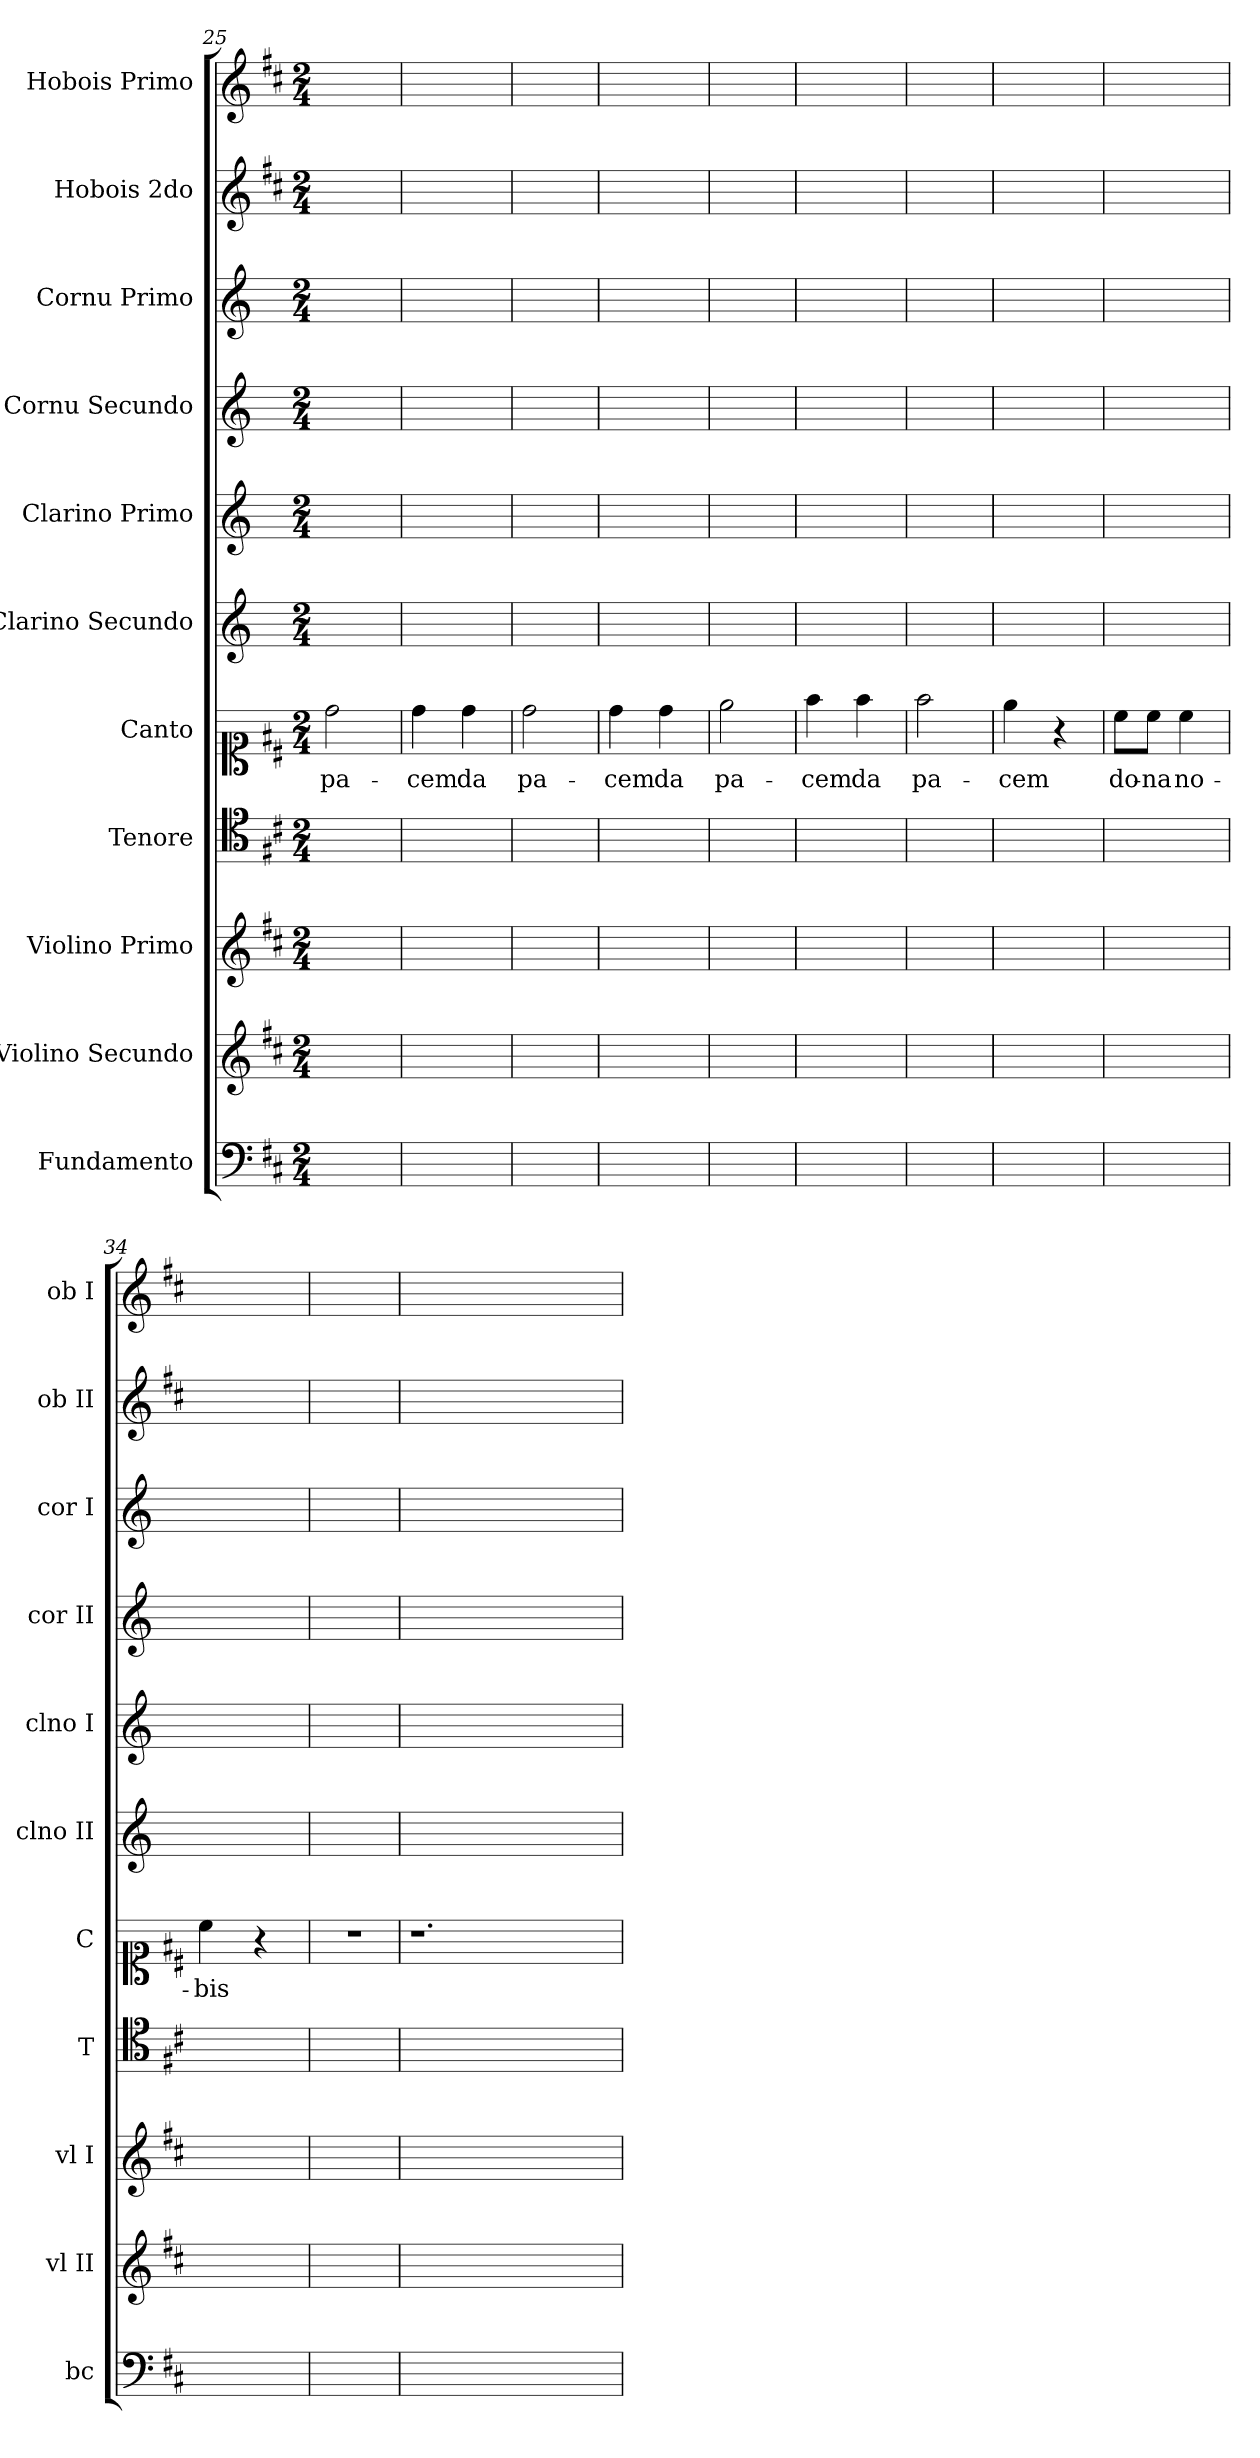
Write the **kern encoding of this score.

**kern	**kern	**kern	**kern	**kern	**text	**kern	**kern	**kern	**kern	**kern	**kern
*part11	*part10	*part9	*part8	*part7	*part7	*part6	*part5	*part4	*part3	*part2	*part1
*staff11	*staff10	*staff9	*staff8	*staff7	*staff7	*staff6	*staff5	*staff4	*staff3	*staff2	*staff1
*I"Fundamento	*I"Violino Secundo	*I"Violino Primo	*I"Tenore	*I"Canto	*	*I"Clarino Secundo	*I"Clarino Primo	*I"Cornu Secundo	*I"Cornu Primo	*I"Hobois 2do	*I"Hobois Primo
*I'bc	*I'vl II	*I'vl I	*I'T	*I'C	*	*I'clno II	*I'clno I	*I'cor II	*I'cor I	*I'ob II	*I'ob I
*clefF4	*clefG2	*clefG2	*clefC4	*clefC1	*	*clefG2	*clefG2	*clefG2	*clefG2	*clefG2	*clefG2
*	*	*	*	*	*	*ITrd-1c-2	*ITrd-1c-2	*ITrd6c10	*ITrd6c10	*	*
*k[f#c#]	*k[f#c#]	*k[f#c#]	*k[f#c#]	*k[f#c#]	*	*k[f#c#]	*k[f#c#]	*k[f#c#]	*k[f#c#]	*k[f#c#]	*k[f#c#]
*M2/4	*M2/4	*M2/4	*M2/4	*M2/4	*	*M2/4	*M2/4	*M2/4	*M2/4	*M2/4	*M2/4
=25	=25	=25	=25	=25	=25	=25	=25	=25	=25	=25	=25
2ryy	2ryy	2ryy	2ryy	2dd\	pa-	2ryy	2ryy	2ryy	2ryy	2ryy	2ryy
=26	=26	=26	=26	=26	=26	=26	=26	=26	=26	=26	=26
2ryy	2ryy	2ryy	2ryy	4dd\	-cem	2ryy	2ryy	2ryy	2ryy	2ryy	2ryy
.	.	.	.	4dd\	da	.	.	.	.	.	.
=27	=27	=27	=27	=27	=27	=27	=27	=27	=27	=27	=27
2ryy	2ryy	2ryy	2ryy	2dd\	pa-	2ryy	2ryy	2ryy	2ryy	2ryy	2ryy
=28	=28	=28	=28	=28	=28	=28	=28	=28	=28	=28	=28
2ryy	2ryy	2ryy	2ryy	4dd\	-cem	2ryy	2ryy	2ryy	2ryy	2ryy	2ryy
.	.	.	.	4dd\	da	.	.	.	.	.	.
=29	=29	=29	=29	=29	=29	=29	=29	=29	=29	=29	=29
2ryy	2ryy	2ryy	2ryy	2ee\	pa-	2ryy	2ryy	2ryy	2ryy	2ryy	2ryy
=30	=30	=30	=30	=30	=30	=30	=30	=30	=30	=30	=30
2ryy	2ryy	2ryy	2ryy	4ff#\	-cem	2ryy	2ryy	2ryy	2ryy	2ryy	2ryy
.	.	.	.	4ff#\	da	.	.	.	.	.	.
=31	=31	=31	=31	=31	=31	=31	=31	=31	=31	=31	=31
2ryy	2ryy	2ryy	2ryy	2ff#\	pa-	2ryy	2ryy	2ryy	2ryy	2ryy	2ryy
=32	=32	=32	=32	=32	=32	=32	=32	=32	=32	=32	=32
2ryy	2ryy	2ryy	2ryy	4ee\	-cem	2ryy	2ryy	2ryy	2ryy	2ryy	2ryy
.	.	.	.	4r	.	.	.	.	.	.	.
=33	=33	=33	=33	=33	=33	=33	=33	=33	=33	=33	=33
2ryy	2ryy	2ryy	2ryy	8cc#\L	do-	2ryy	2ryy	2ryy	2ryy	2ryy	2ryy
.	.	.	.	8cc#\J	-na	.	.	.	.	.	.
.	.	.	.	4cc#\	no-	.	.	.	.	.	.
=34	=34	=34	=34	=34	=34	=34	=34	=34	=34	=34	=34
2ryy	2ryy	2ryy	2ryy	4cc#\	-bis	2ryy	2ryy	2ryy	2ryy	2ryy	2ryy
.	.	.	.	4r	.	.	.	.	.	.	.
=35	=35	=35	=35	=35	=35	=35	=35	=35	=35	=35	=35
2ryy	2ryy	2ryy	2ryy	2r	.	2ryy	2ryy	2ryy	2ryy	2ryy	2ryy
=36	=36	=36	=36	=36	=36	=36	=36	=36	=36	=36	=36
2ryy	2ryy	2ryy	2ryy	1.r	.	2ryy	2ryy	2ryy	2ryy	2ryy	2ryy
1ryy	1ryy	1ryy	1ryy	.	.	1ryy	1ryy	1ryy	1ryy	1ryy	1ryy
=	=	=	=	=	=	=	=	=	=	=	=
*-	*-	*-	*-	*-	*-	*-	*-	*-	*-	*-	*-
